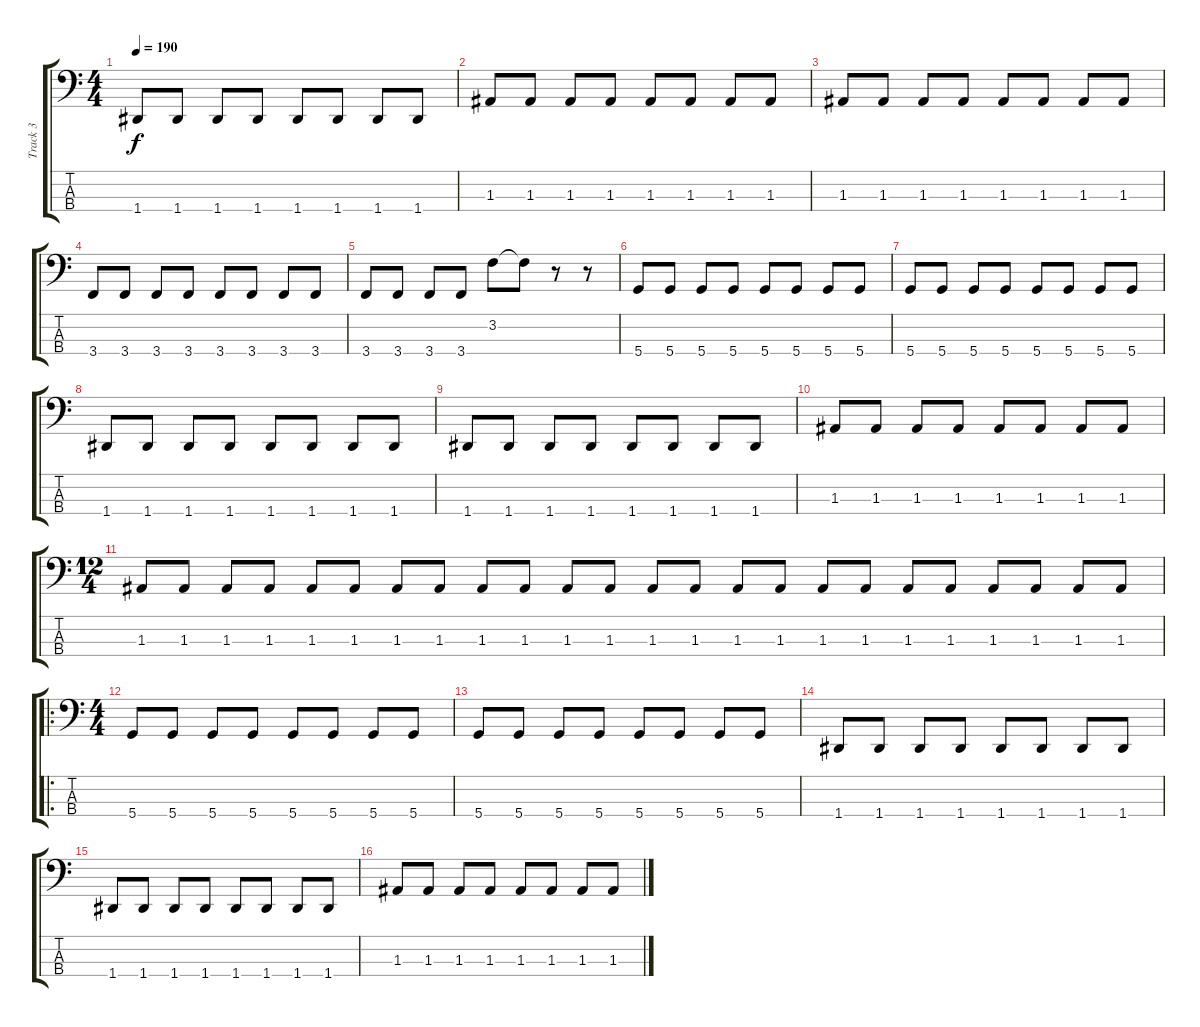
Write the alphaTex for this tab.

\track ("Track 3" "Track 3") {instrument electricbasspick}
\staff {score tabs}
\tuning (G2 D2 A1 D1) {hide}
\ts (4 4)
\tempo 190
\clef f4
\ks c
1.4.8{dy f} 1.4.8 1.4.8 1.4.8 1.4.8 1.4.8 1.4.8 1.4.8 |
1.3.8 1.3.8 1.3.8 1.3.8 1.3.8 1.3.8 1.3.8 1.3.8 |
1.3.8 1.3.8 1.3.8 1.3.8 1.3.8 1.3.8 1.3.8 1.3.8 |
3.4.8 3.4.8 3.4.8 3.4.8 3.4.8 3.4.8 3.4.8 3.4.8 |
3.4.8 3.4.8 3.4.8 3.4.8 3.2.8 3.2{t}.8 r.8 r.8 |
5.4.8 5.4.8 5.4.8 5.4.8 5.4.8 5.4.8 5.4.8 5.4.8 |
5.4.8 5.4.8 5.4.8 5.4.8 5.4.8 5.4.8 5.4.8 5.4.8 |
1.4.8 1.4.8 1.4.8 1.4.8 1.4.8 1.4.8 1.4.8 1.4.8 |
1.4.8 1.4.8 1.4.8 1.4.8 1.4.8 1.4.8 1.4.8 1.4.8 |
1.3.8 1.3.8 1.3.8 1.3.8 1.3.8 1.3.8 1.3.8 1.3.8 |
\ts (12 4)
1.3.8 1.3.8 1.3.8 1.3.8 1.3.8 1.3.8 1.3.8 1.3.8 1.3.8 1.3.8 1.3.8 1.3.8 1.3.8 1.3.8 1.3.8 1.3.8 1.3.8 1.3.8 1.3.8 1.3.8 1.3.8 1.3.8 1.3.8 1.3.8 |
\ro
\ts (4 4)
5.4.8 5.4.8 5.4.8 5.4.8 5.4.8 5.4.8 5.4.8 5.4.8 |
5.4.8 5.4.8 5.4.8 5.4.8 5.4.8 5.4.8 5.4.8 5.4.8 |
1.4.8 1.4.8 1.4.8 1.4.8 1.4.8 1.4.8 1.4.8 1.4.8 |
1.4.8 1.4.8 1.4.8 1.4.8 1.4.8 1.4.8 1.4.8 1.4.8 |
1.3.8 1.3.8 1.3.8 1.3.8 1.3.8 1.3.8 1.3.8 1.3.8
